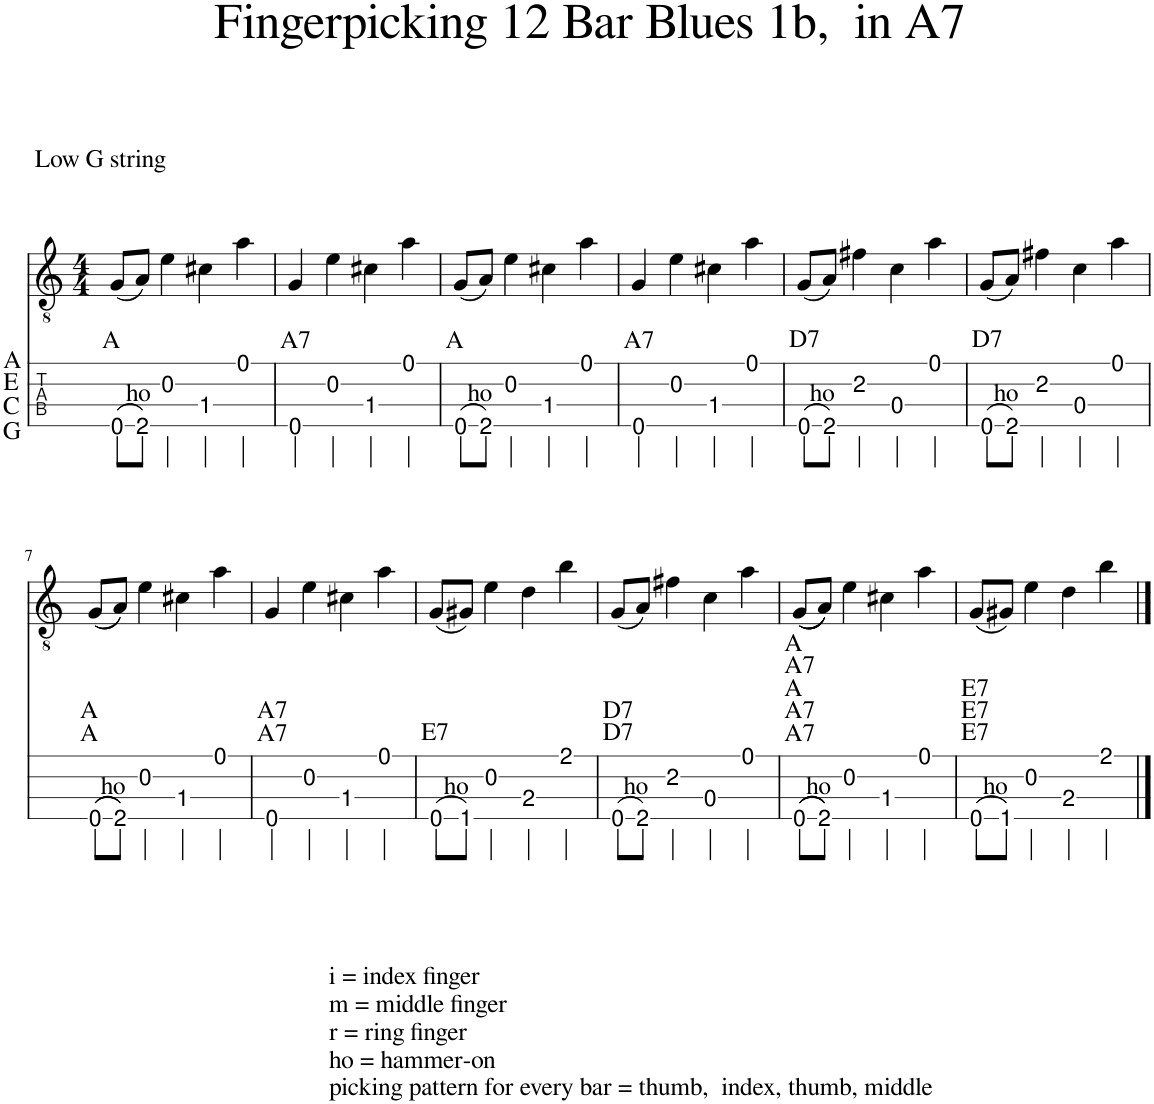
**kern	**kern
*part1	*part1
*staff2	*staff1
*I"Ukulele	*
*I'Uk.	*
*stria4	*
*	*clefGv2
*k[]	*k[]
*M4/4	*M4/4
=1	=1
!	!LO:TX:a:t=Low G string
!LO:TX:a:t=A	!
!LO:TX:a:t=E	!
!LO:TX:a:t=C	!
!LO:TX:a:t=G	!
!LO:TX:a:t=A	!
!LO:TX:a:t=ho	!
8G\L	(8G/L
8A\J	8A/J)
4e\	4e\
4c#\	4c#X\
4a\	4a\
=2	=2
!LO:TX:a:t=A7	!
4G\	4G/
4e\	4e\
4c#\	4c#X\
4a\	4a\
=3	=3
!LO:TX:a:t=A	!
!LO:TX:a:t=ho	!
8G\L	(8G/L
8A\J	8A/J)
4e\	4e\
4c#\	4c#X\
4a\	4a\
=4	=4
!LO:TX:a:t=A7	!
4G\	4G/
4e\	4e\
4c#\	4c#X\
4a\	4a\
=5	=5
!LO:TX:a:t=D7	!
!LO:TX:a:t=ho	!
8G\L	(8G/L
8A\J	8A/J)
4f#\	4f#X\
4c\	4c\
4a\	4a\
=6	=6
!LO:TX:a:t=D7	!
!LO:TX:a:t=ho	!
8G\L	(8G/L
8A\J	8A/J)
4f#\	4f#X\
4c\	4c\
4a\	4a\
!!LO:LB:g=z
=7	=7
!LO:TX:a:t=A	!
!LO:TX:a:t=A	!
!LO:TX:a:t=ho	!
8G\L	((8G/L
8A\J	8A/J))
4e\	4e\
4c#\	4c#X\
4a\	4a\
=8	=8
!LO:TX:a:t=A7	!
!LO:TX:a:t=A7	!
4G\	4G/
4e\	4e\
4c#\	4c#X\
4a\	4a\
=9	=9
!LO:TX:a:t=E7	!
!LO:TX:a:t=ho	!
8G\L	(8G/L
8G#\J	8G#X/J)
4e\	4e\
4d\	4d\
4b\	4b\
=10	=10
!LO:TX:a:t=D7	!
!LO:TX:a:t=D7	!
!LO:TX:b:t=i = index finger	!
!LO:TX:b:t=m = middle finger	!
!LO:TX:b:t=r = ring finger	!
!LO:TX:b:t=ho = hammer-on	!
!LO:TX:b:t=picking pattern for every bar = thumb,  index, thumb, middle	!
!LO:TX:a:t=ho	!
8G\L	(8G/L
8A\J	8A/J)
4f#\	4f#X\
4c\	4c\
4a\	4a\
=11	=11
!LO:TX:a:t=A7	!
!LO:TX:a:t=A7	!
!LO:TX:a:t=A	!
!LO:TX:a:t=A7	!
!LO:TX:a:t=A	!
!LO:TX:a:t=ho	!
8G\L	(((8G/L
8A\J	8A/J)))
4e\	4e\
4c#\	4c#X\
4a\	4a\
=12	=12
!LO:TX:a:t=E7	!
!LO:TX:a:t=E7	!
!LO:TX:a:t=E7	!
!LO:TX:a:t=ho	!
8G\L	(8G/L
8G#\J	8G#X/J)
4e\	4e\
4d\	4d\
4b\	4b\
==	==
*-	*-
